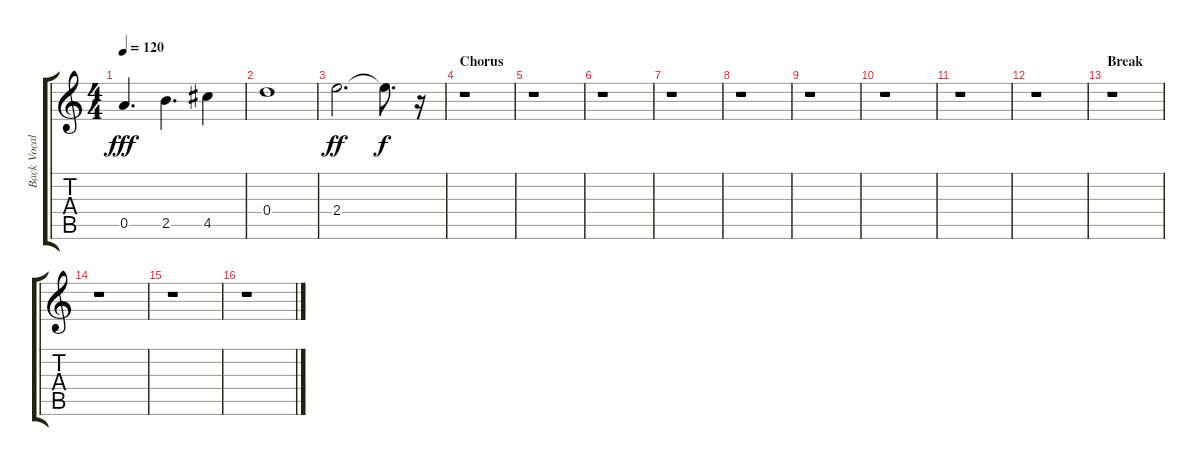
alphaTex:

\track ("Back Vocal" "Back Vocal") {instrument overdrivenguitar}
\staff {score tabs}
\tuning (E5 B4 G4 D4 A3 E3) {hide}
\ts (4 4)
\tempo 120
\clef g2
\ks c
0.5.4{d dy fff} 2.5.4{d} 4.5.4 |
0.4.1 |
2.4.2{d dy ff} 2.4{t}.8{d dy f} r.16 |
\section ("" "Chorus")
r.1 |
r.1 |
r.1 |
r.1 |
r.1 |
r.1 |
r.1 |
r.1 |
r.1 |
\section ("" "Break")
r.1 |
r.1 |
r.1 |
r.1
